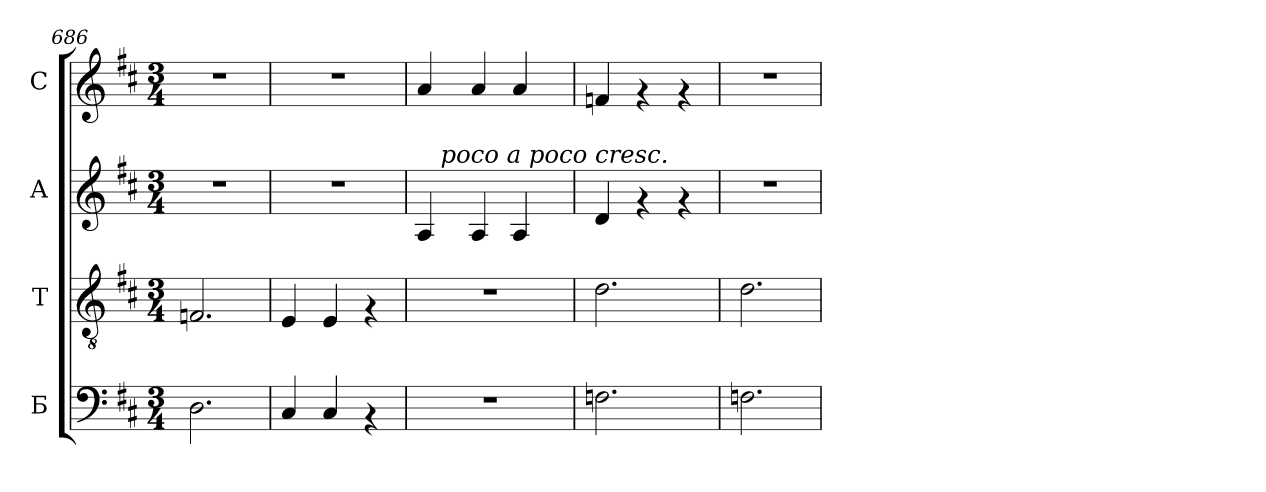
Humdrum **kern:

**kern	**kern	**kern	**kern	**dynam
*part4	*part3	*part2	*part1	*part1
*staff4	*staff3	*staff2	*staff1	*staff1
*I"Б	*I"Т	*I"А	*I"С	*
*clefF4	*clefGv2	*clefG2	*clefG2	*
*k[f#c#]	*k[f#c#]	*k[f#c#]	*k[f#c#]	*
*D:	*D:	*D:	*D:	*
*M3/4	*M3/4	*M3/4	*M3/4	*
=686	=686	=686	=686	=686
2.D\	2.Fn/	2.r	2.r	.
=687	=687	=687	=687	=687
4C#/	4E/	2.r	2.r	.
4C#/	4E/	.	.	.
4rAA	4rF	.	.	.
!!LO:PB:g=z
=688	=688	=688	=688	=688
!	!	!	!	!LO:DY:a
!	!	!	!	!LO:DY:n=1:b
*	*	*^	*	*
2.r	2.r	4A/	16.ryy	4a/	mp mp
!	!	!	!LO:TX:a:i:t=poco a poco cresc.	!	!
.	.	.	2ryy	.	.
.	.	4A/	.	4a/	.
.	.	4A/	.	4a/	.
.	.	.	8ryy	.	.
.	.	.	32ryy	.	.
*	*	*v	*v	*	*
=689	=689	=689	=689	=689
2.Fn\	2.d\	4d/	4fn/	.
.	.	4rf	4rf	.
.	.	4rf	4rf	.
=690	=690	=690	=690	=690
2.Fn\	2.d\	2.r	2.r	.
=	=	=	=	=
*-	*-	*-	*-	*-
